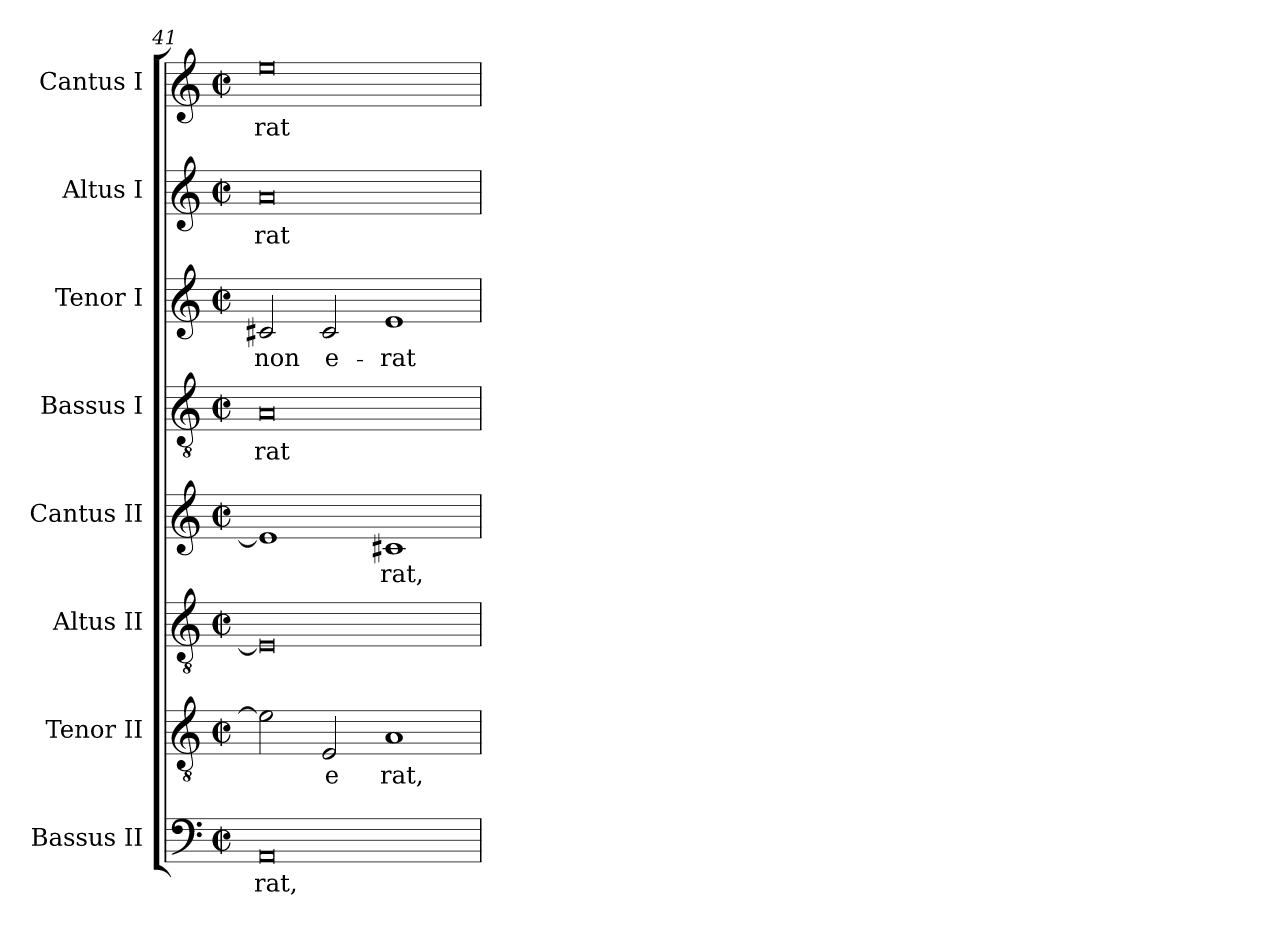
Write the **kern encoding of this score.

**kern	**text	**kern	**text	**kern	**text	**kern	**text	**kern	**text	**kern	**text	**kern	**text	**kern	**text
*part8	*part8	*part7	*part7	*part6	*part6	*part5	*part5	*part4	*part4	*part3	*part3	*part2	*part2	*part1	*part1
*staff8	*staff8	*staff7	*staff7	*staff6	*staff6	*staff5	*staff5	*staff4	*staff4	*staff3	*staff3	*staff2	*staff2	*staff1	*staff1
*I"Bassus II	*	*I"Tenor II	*	*I"Altus II	*	*I"Cantus II	*	*I"Bassus I	*	*I"Tenor I	*	*I"Altus I	*	*I"Cantus I	*
*clefF4	*	*clefGv2	*	*clefGv2	*	*clefG2	*	*clefGv2	*	*clefG2	*	*clefG2	*	*clefG2	*
*k[]	*	*k[]	*	*k[]	*	*k[]	*	*k[]	*	*k[]	*	*k[]	*	*k[]	*
*C:	*	*C:	*	*C:	*	*C:	*	*C:	*	*C:	*	*C:	*	*C:	*
*M2/2	*	*M2/2	*	*M2/2	*	*M2/2	*	*M2/2	*	*M2/2	*	*M2/2	*	*M2/2	*
*met(c|)	*	*met(c|)	*	*met(c|)	*	*met(c|)	*	*met(c|)	*	*met(c|)	*	*met(c|)	*	*met(c|)	*
=41	=41	=41	=41	=41	=41	=41	=41	=41	=41	=41	=41	=41	=41	=41	=41
!	!LO:LY:b:cj	!	!LO:LY:b:cj	!	!LO:LY:b:cj	!	!LO:LY:b:cj	!	!LO:LY:b:cj	!	!LO:LY:b:cj	!	!LO:LY:b:cj	!	!LO:LY:b:cj
0AA	rat,	2e\]	.	0E]	.	1e]	--	0A	rat	2c#X/	non	0a	-rat	0ee	-rat
!	!	!	!LO:LY:b:cj	!	!	!	!	!	!	!	!LO:LY:b:cj	!	!	!	!
.	.	2E/	e	.	.	.	.	.	.	2c#/	e-	.	.	.	.
!	!	!	!LO:LY:b:cj	!	!	!	!LO:LY:b:cj	!	!	!	!LO:LY:b:cj	!	!	!	!
.	.	1A	rat,	.	.	1c#X	-rat,	.	.	1e	-rat	.	.	.	.
=	=	=	=	=	=	=	=	=	=	=	=	=	=	=	=
*-	*-	*-	*-	*-	*-	*-	*-	*-	*-	*-	*-	*-	*-	*-	*-
